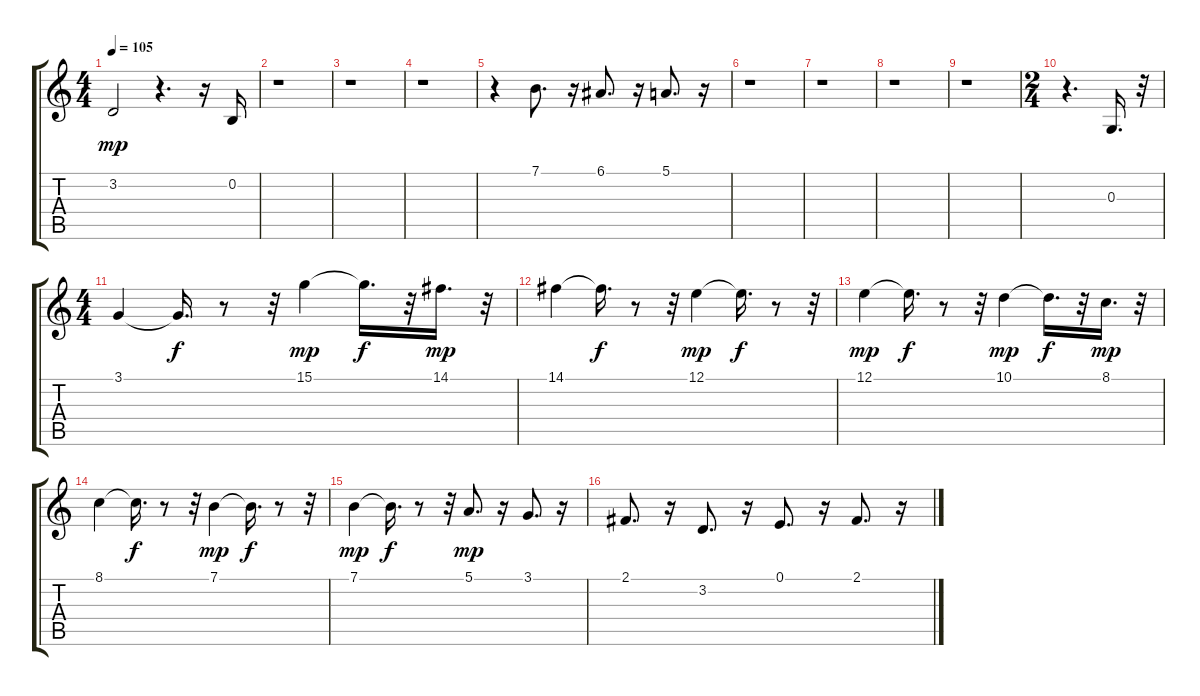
\track "" {instrument musicbox}
\staff {score tabs}
\tuning (E4 B3 G3 D3 A2 E2) {hide}
\ts (4 4)
\tempo 105
\clef g2
\ks c
3.2.2{dy mp} r.4{d} r.16 0.2.16 |
r.1 |
r.1 |
r.1 |
r.4 7.1.8{d} r.16 6.1.8{d} r.16 5.1.8{d} r.16 |
r.1 |
r.1 |
r.1 |
r.1 |
\ts (2 4)
r.4{d} 0.3.16{d} r.32 |
\ts (4 4)
3.1.4 3.1{t}.16{d dy f} r.8 r.32 15.1.4{dy mp} 15.1{t}.16{d dy f} r.32 14.1.16{d dy mp} r.32 |
14.1.4 14.1{t}.16{d dy f} r.8 r.32 12.1.4{dy mp} 12.1{t}.16{d dy f} r.8 r.32 |
12.1.4{dy mp} 12.1{t}.16{d dy f} r.8 r.32 10.1.4{dy mp} 10.1{t}.16{d dy f} r.32 8.1.16{d dy mp} r.32 |
8.1.4 8.1{t}.16{d dy f} r.8 r.32 7.1.4{dy mp} 7.1{t}.16{d dy f} r.8 r.32 |
7.1.4{dy mp} 7.1{t}.16{d dy f} r.8 r.32 5.1.8{d dy mp} r.16 3.1.8{d} r.16 |
2.1.8{d} r.16 3.2.8{d} r.16 0.1.8{d} r.16 2.1.8{d} r.16
